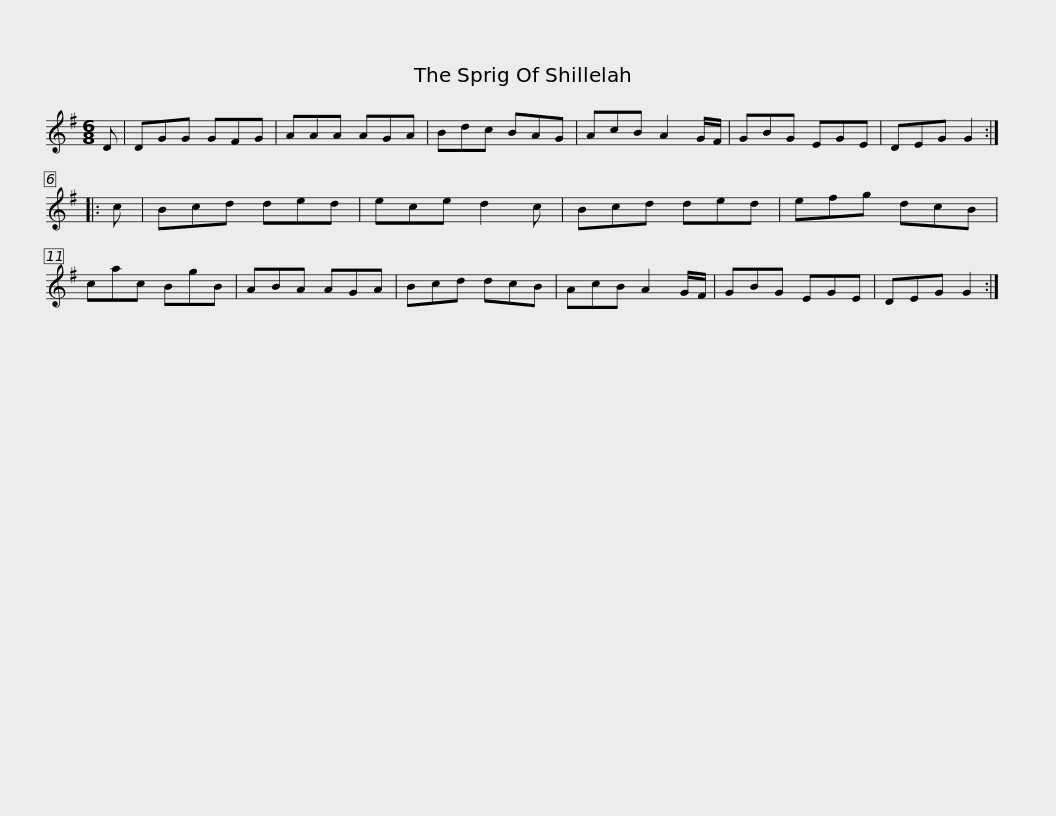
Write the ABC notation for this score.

X:1
L:1/8
M:6/8
I:linebreak $
K:G
V:1 treble
V:1
 D | DGG GFG | AAA AGA | Bdc BAG | AcB A2 G/F/ | %5
 GBG EGE | DEG G2 :: c | Bcd ded |$ ece d2 c | %10
 Bcd ded | efg dcB | cac BgB | ABA AGA | Bcd dcB | %15
 AcB A2 G/F/ | GBG EGE |$ DEG G2 :| %18
